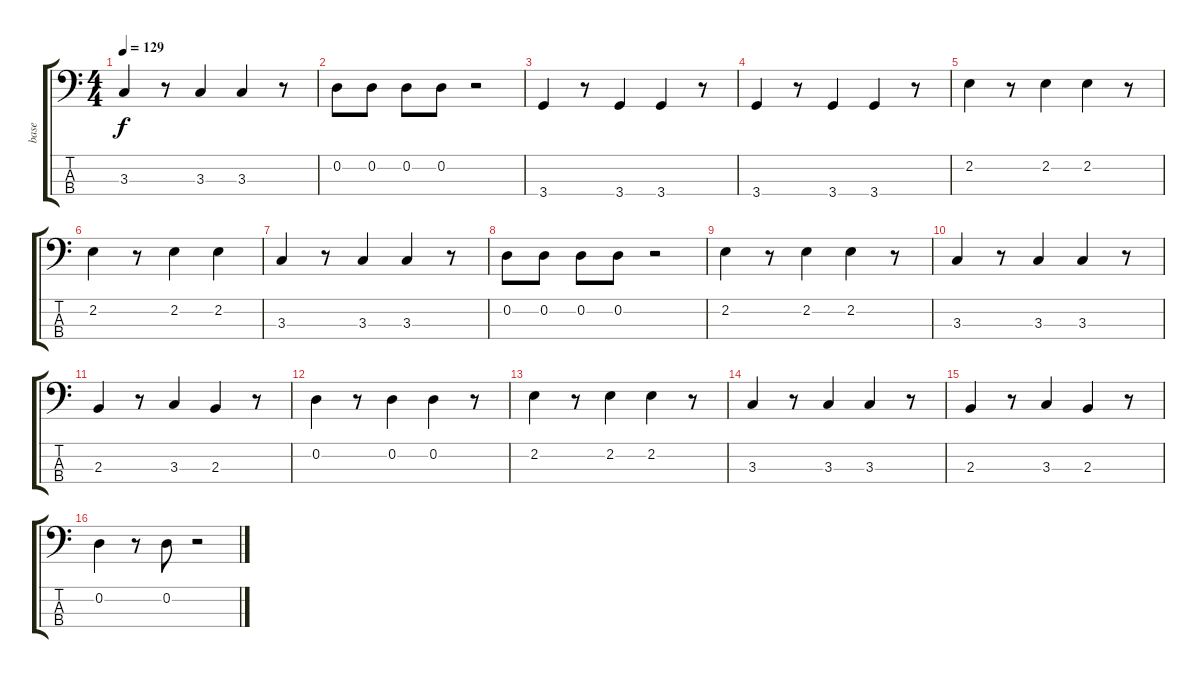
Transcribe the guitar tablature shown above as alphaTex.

\track ("base" "base") {instrument electricbassfinger}
\staff {score tabs}
\tuning (G2 D2 A1 E1) {hide}
\ts (4 4)
\tempo 129
\clef f4
\ks c
3.3.4{dy f} r.8 3.3.4 3.3.4 r.8 |
0.2.8 0.2.8 0.2.8 0.2.8 r.2 |
3.4.4 r.8 3.4.4 3.4.4 r.8 |
3.4.4 r.8 3.4.4 3.4.4 r.8 |
2.2.4 r.8 2.2.4 2.2.4 r.8 |
2.2.4 r.8 2.2.4 2.2.4 |
3.3.4 r.8 3.3.4 3.3.4 r.8 |
0.2.8 0.2.8 0.2.8 0.2.8 r.2 |
2.2.4 r.8 2.2.4 2.2.4 r.8 |
3.3.4 r.8 3.3.4 3.3.4 r.8 |
2.3.4 r.8 3.3.4 2.3.4 r.8 |
0.2.4 r.8 0.2.4 0.2.4 r.8 |
2.2.4 r.8 2.2.4 2.2.4 r.8 |
3.3.4 r.8 3.3.4 3.3.4 r.8 |
2.3.4 r.8 3.3.4 2.3.4 r.8 |
0.2.4 r.8 0.2.8 r.2
